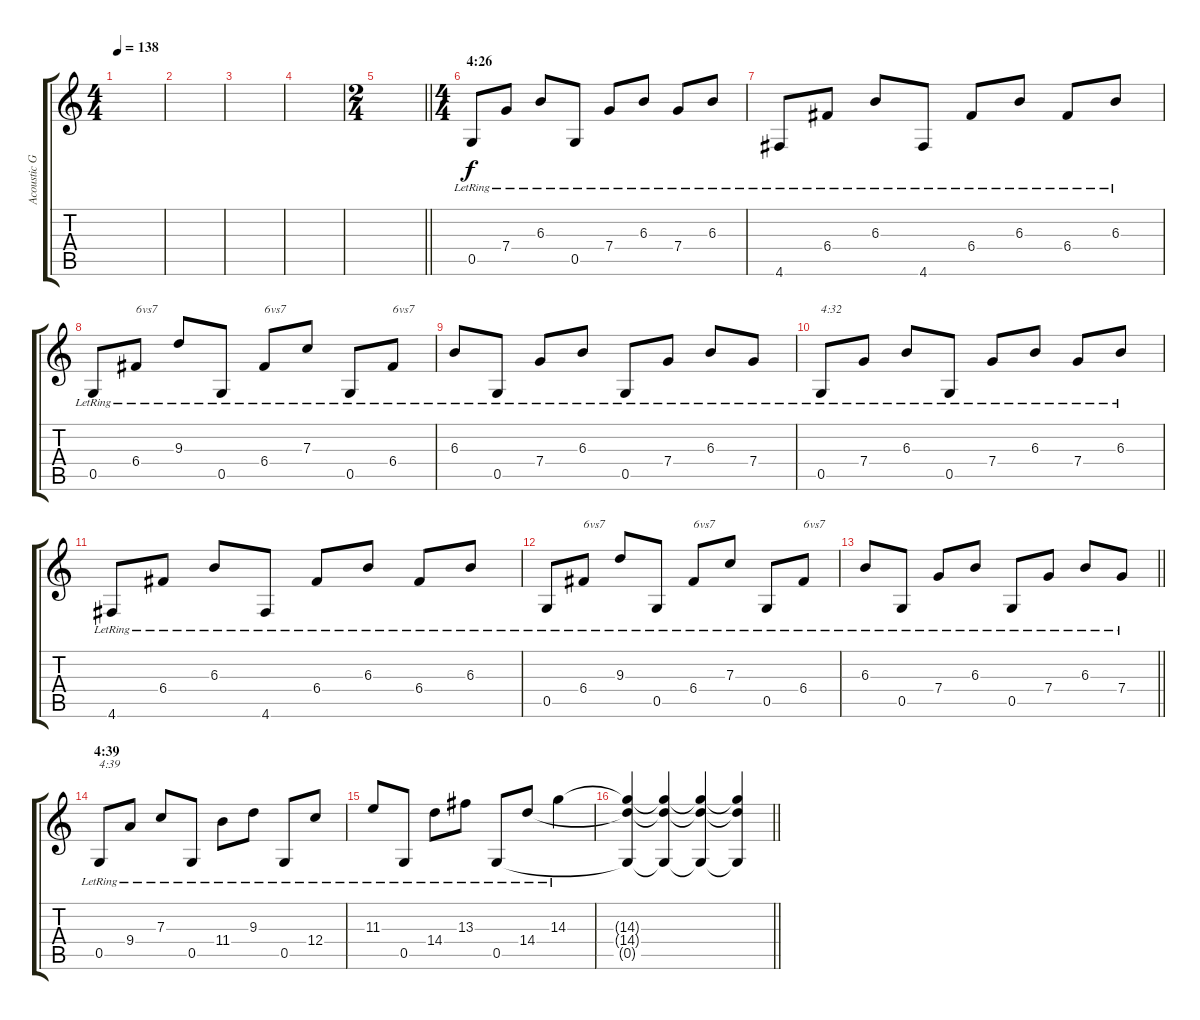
\track ("Acoustic Guitar" "Acoustic G") {instrument acousticguitarsteel}
\staff {score tabs}
\tuning (D4 A3 F3 C3 G2 D2) {hide}
\ts (4 4)
\tempo 138
\clef g2
\ks c
|
|
|
|
\ts (2 4)
\barLineRight lightlight
|
\ts (4 4)
\section ("" "4:26")
0.5{lr}.8 7.4{lr}.8 6.3{lr}.8 0.5{lr}.8 7.4{lr}.8 6.3{lr}.8 7.4{lr}.8 6.3{lr}.8 |
4.6{lr}.8 6.4{lr}.8 6.3{lr}.8 4.6{lr}.8 6.4{lr}.8 6.3{lr}.8 6.4{lr}.8 6.3{lr}.8 |
0.5{lr}.8 6.4{lr}.8{txt "6vs7"} 9.3{lr}.8 0.5{lr}.8 6.4{lr}.8{txt "6vs7"} 7.3{lr}.8 0.5{lr}.8 6.4{lr}.8{txt "6vs7"} |
6.3{lr}.8 0.5{lr}.8 7.4{lr}.8 6.3{lr}.8 0.5{lr}.8 7.4{lr}.8 6.3{lr}.8 7.4{lr}.8 |
0.5{lr}.8{txt "4:32"} 7.4{lr}.8 6.3{lr}.8 0.5{lr}.8 7.4{lr}.8 6.3{lr}.8 7.4{lr}.8 6.3{lr}.8 |
4.6{lr}.8 6.4{lr}.8 6.3{lr}.8 4.6{lr}.8 6.4{lr}.8 6.3{lr}.8 6.4{lr}.8 6.3{lr}.8 |
0.5{lr}.8 6.4{lr}.8{txt "6vs7"} 9.3{lr}.8 0.5{lr}.8 6.4{lr}.8{txt "6vs7"} 7.3{lr}.8 0.5{lr}.8 6.4{lr}.8{txt "6vs7"} |
\barLineRight lightlight
6.3{lr}.8 0.5{lr}.8 7.4{lr}.8 6.3{lr}.8 0.5{lr}.8 7.4{lr}.8 6.3{lr}.8 7.4{lr}.8 |
\section ("" "4:39")
0.5{lr}.8{txt "4:39"} 9.4{lr}.8 7.3{lr}.8 0.5{lr}.8 11.4{lr}.8 9.3{lr}.8 0.5{lr}.8 12.4{lr}.8 |
11.3{lr}.8 0.5{lr}.8 14.4{lr}.8 13.3{lr}.8 0.5{lr}.8 14.4{lr}.8 14.3{lr}.4 |
\barLineRight lightlight
(14.3{t} 14.4{t} 0.5{t}).4 (14.3{t} 14.4{t} 0.5{t}).4 (14.3{t} 14.4{t} 0.5{t}).4 (14.3{t} 14.4{t} 0.5{t}).4
